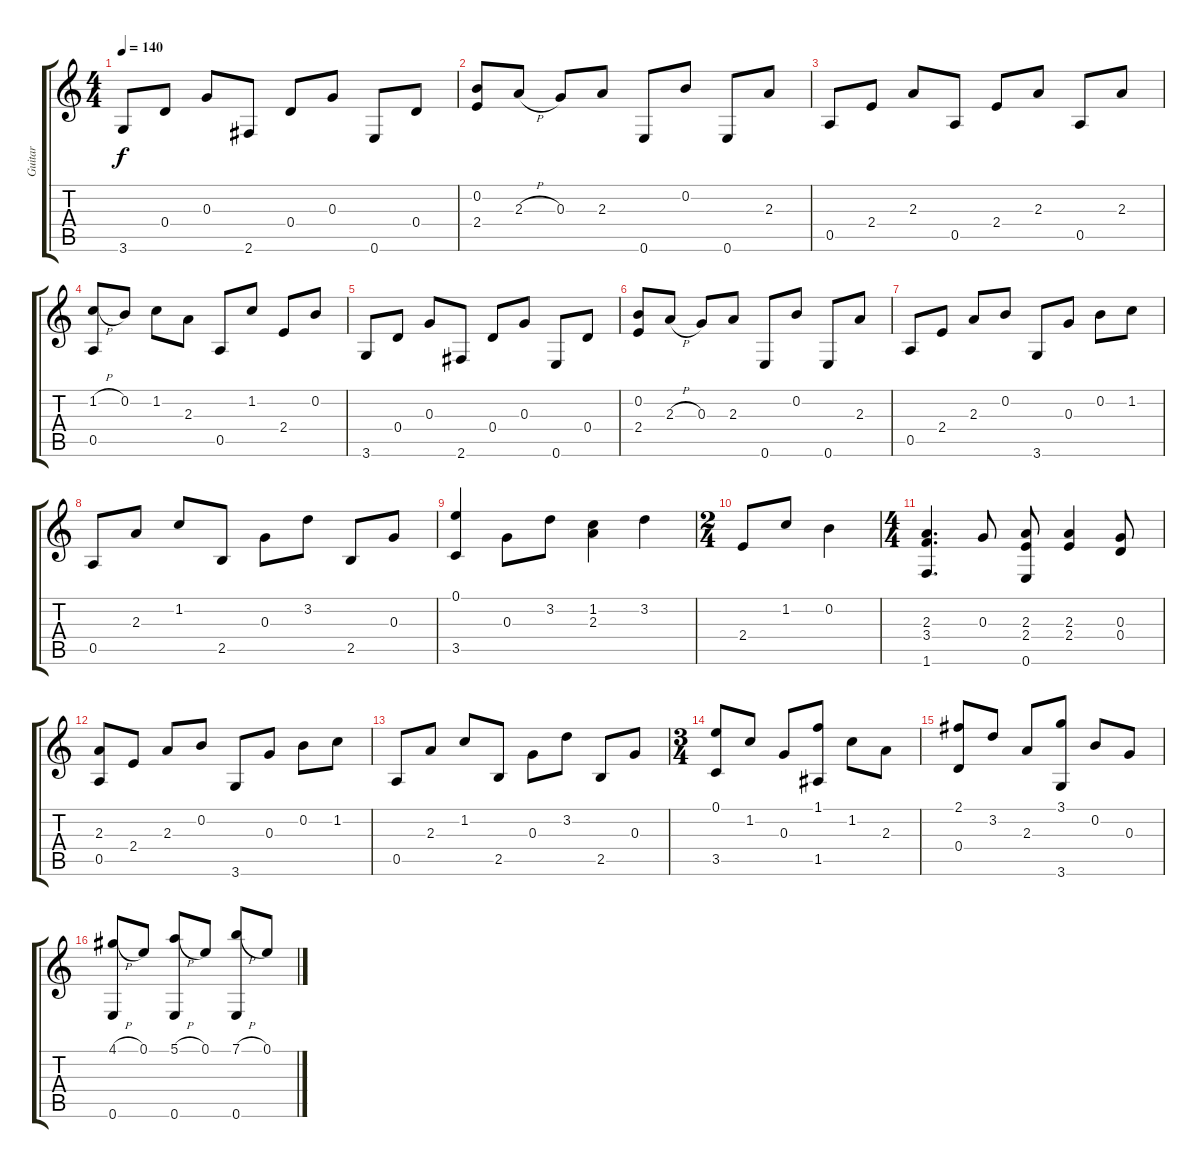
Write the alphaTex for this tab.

\track ("Guitar" "Guitar") {instrument acousticguitarnylon}
\staff {score tabs}
\tuning (E4 B3 G3 D3 A2 E2) {hide}
\ts (4 4)
\tempo 140
\clef g2
\ks c
3.6.8{dy f} 0.4.8 0.3.8 2.6.8 0.4.8 0.3.8 0.6.8 0.4.8 |
(0.2 2.4).8 2.3{h}.8 0.3.8 2.3.8 0.6.8 0.2.8 0.6.8 2.3.8 |
0.5.8 2.4.8 2.3.8 0.5.8 2.4.8 2.3.8 0.5.8 2.3.8 |
(1.2{h} 0.5).8 0.2.8 1.2.8 2.3.8 0.5.8 1.2.8 2.4.8 0.2.8 |
3.6.8 0.4.8 0.3.8 2.6.8 0.4.8 0.3.8 0.6.8 0.4.8 |
(0.2 2.4).8 2.3{h}.8 0.3.8 2.3.8 0.6.8 0.2.8 0.6.8 2.3.8 |
0.5.8 2.4.8 2.3.8 0.2.8 3.6.8 0.3.8 0.2.8 1.2.8 |
0.5.8 2.3.8 1.2.8 2.5.8 0.3.8 3.2.8 2.5.8 0.3.8 |
(0.1 3.5).4 0.3.8 3.2.8 (1.2 2.3).4 3.2.4 |
\ts (2 4)
2.4.8 1.2.8 0.2.4 |
\ts (4 4)
(2.3 3.4 1.6).4{d} 0.3.8 (2.3 2.4 0.6).8 (2.3 2.4).4 (0.3 0.4).8 |
(2.3 0.5).8 2.4.8 2.3.8 0.2.8 3.6.8 0.3.8 0.2.8 1.2.8 |
0.5.8 2.3.8 1.2.8 2.5.8 0.3.8 3.2.8 2.5.8 0.3.8 |
\ts (3 4)
(0.1 3.5).8 1.2.8 0.3.8 (1.1 1.5).8 1.2.8 2.3.8 |
(2.1 0.4).8 3.2.8 2.3.8 (3.1 3.6).8 0.2.8 0.3.8 |
(4.1{h} 0.6).8 0.1.8 (5.1{h} 0.6).8 0.1.8 (7.1{h} 0.6).8 0.1.8
